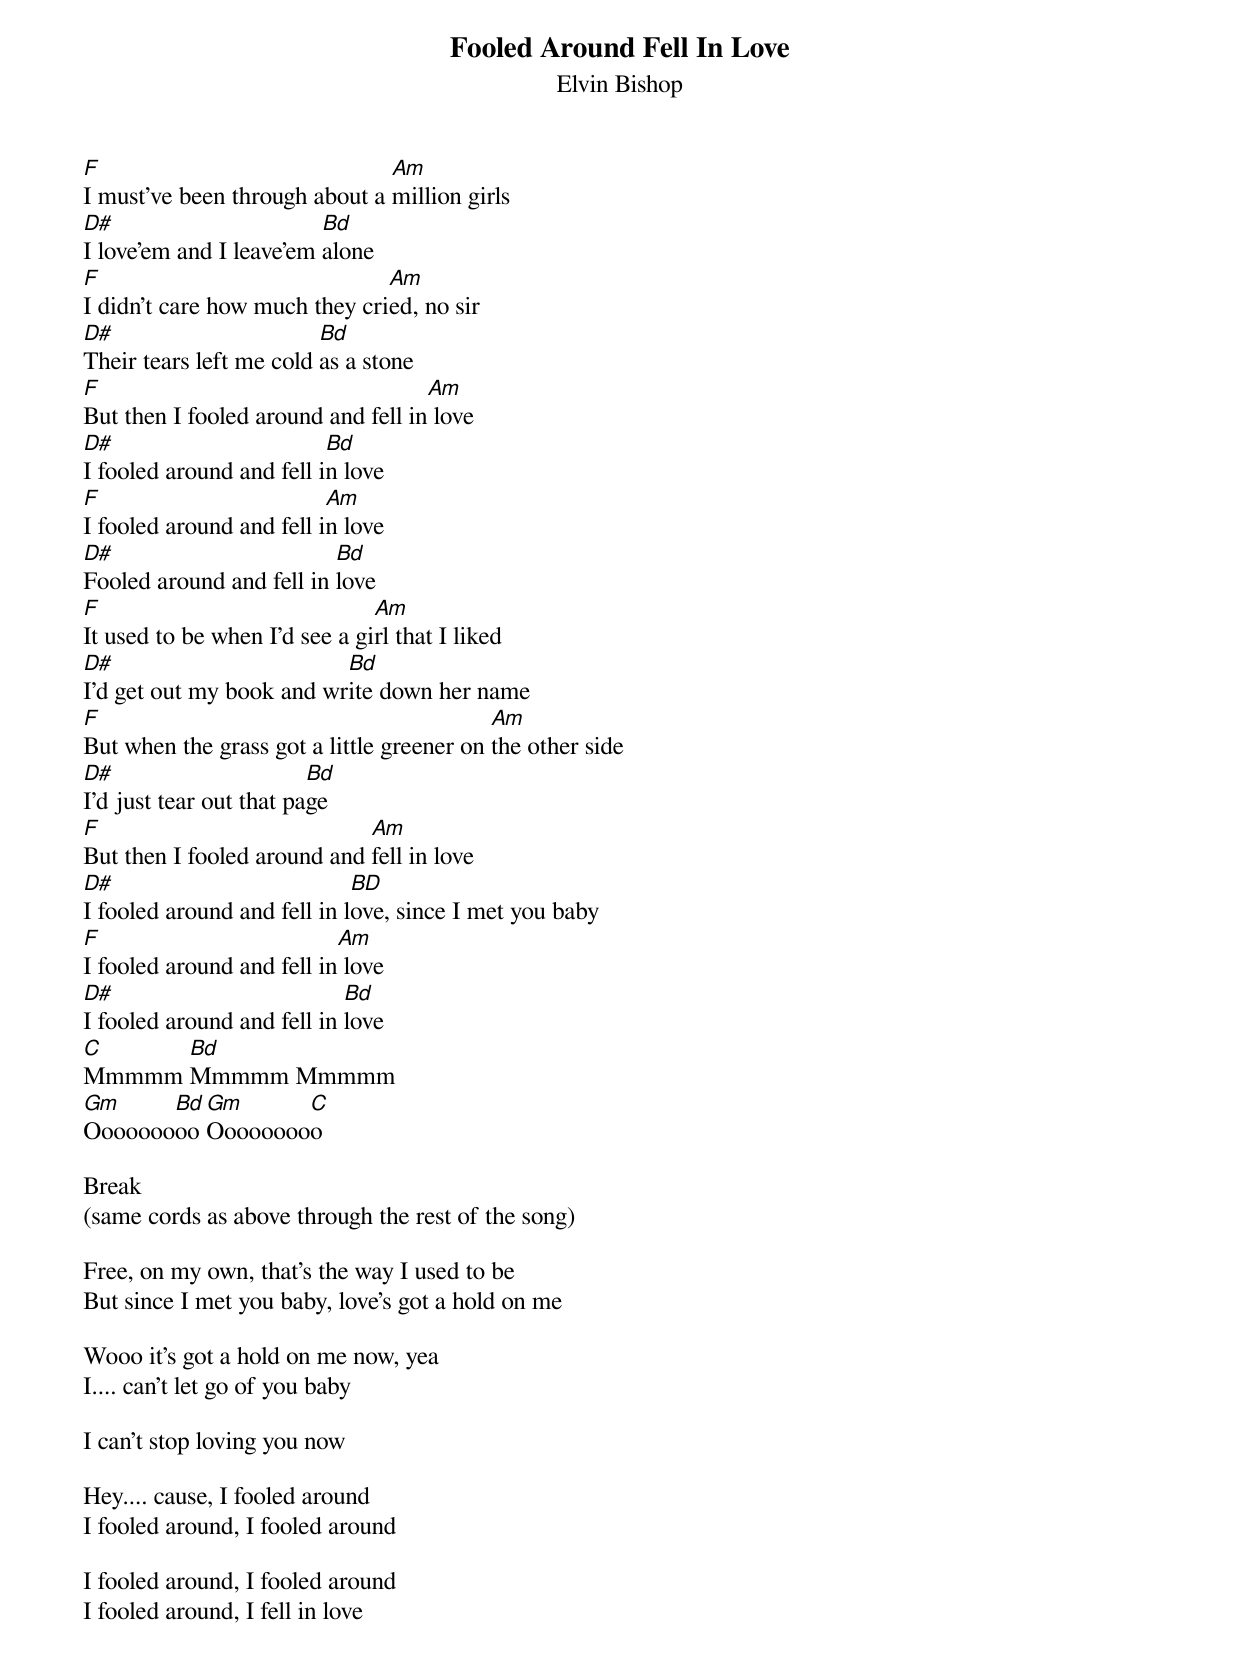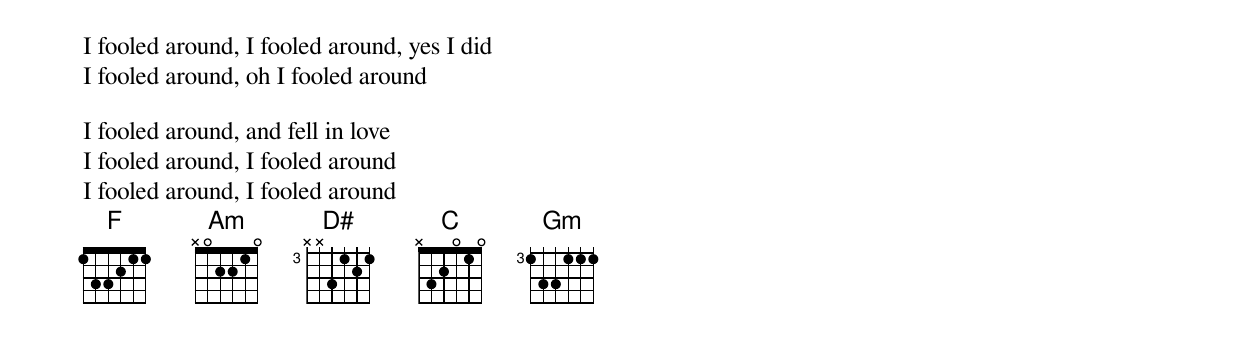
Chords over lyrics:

{title:Fooled Around Fell In Love}
{subtitle:Elvin Bishop}

F                              Am
I must've been through about a million girls
D#                       Bd
I love'em and I leave'em alone
F                              Am
I didn't care how much they cried, no sir
D#                       Bd
Their tears left me cold as a stone
F                                   Am
But then I fooled around and fell in love
D#                        Bd
I fooled around and fell in love
F                         Am
I fooled around and fell in love
D#                        Bd
Fooled around and fell in love
F                              Am
It used to be when I'd see a girl that I liked
D#                        Bd
I'd get out my book and write down her name
F                                          Am
But when the grass got a little greener on the other side
D#                       Bd
I'd just tear out that page
F                            Am
But then I fooled around and fell in love
D#                           BD
I fooled around and fell in love, since I met you baby
F                          Am
I fooled around and fell in love
D#                          Bd
I fooled around and fell in love
C     Bd
Mmmmm Mmmmm Mmmmm
Gm     Bd Gm      C
Ooooooooo Ooooooooo

Break
(same cords as above through the rest of the song)

Free, on my own, that's the way I used to be
But since I met you baby, love's got a hold on me

Wooo it's got a hold on me now, yea
I.... can't let go of you baby

I can't stop loving you now

Hey.... cause, I fooled around
I fooled around, I fooled around

I fooled around, I fooled around
I fooled around, I fell in love

I fooled around, I fooled around, yes I did
I fooled around, oh I fooled around

I fooled around, and fell in love
I fooled around, I fooled around
I fooled around, I fooled around
